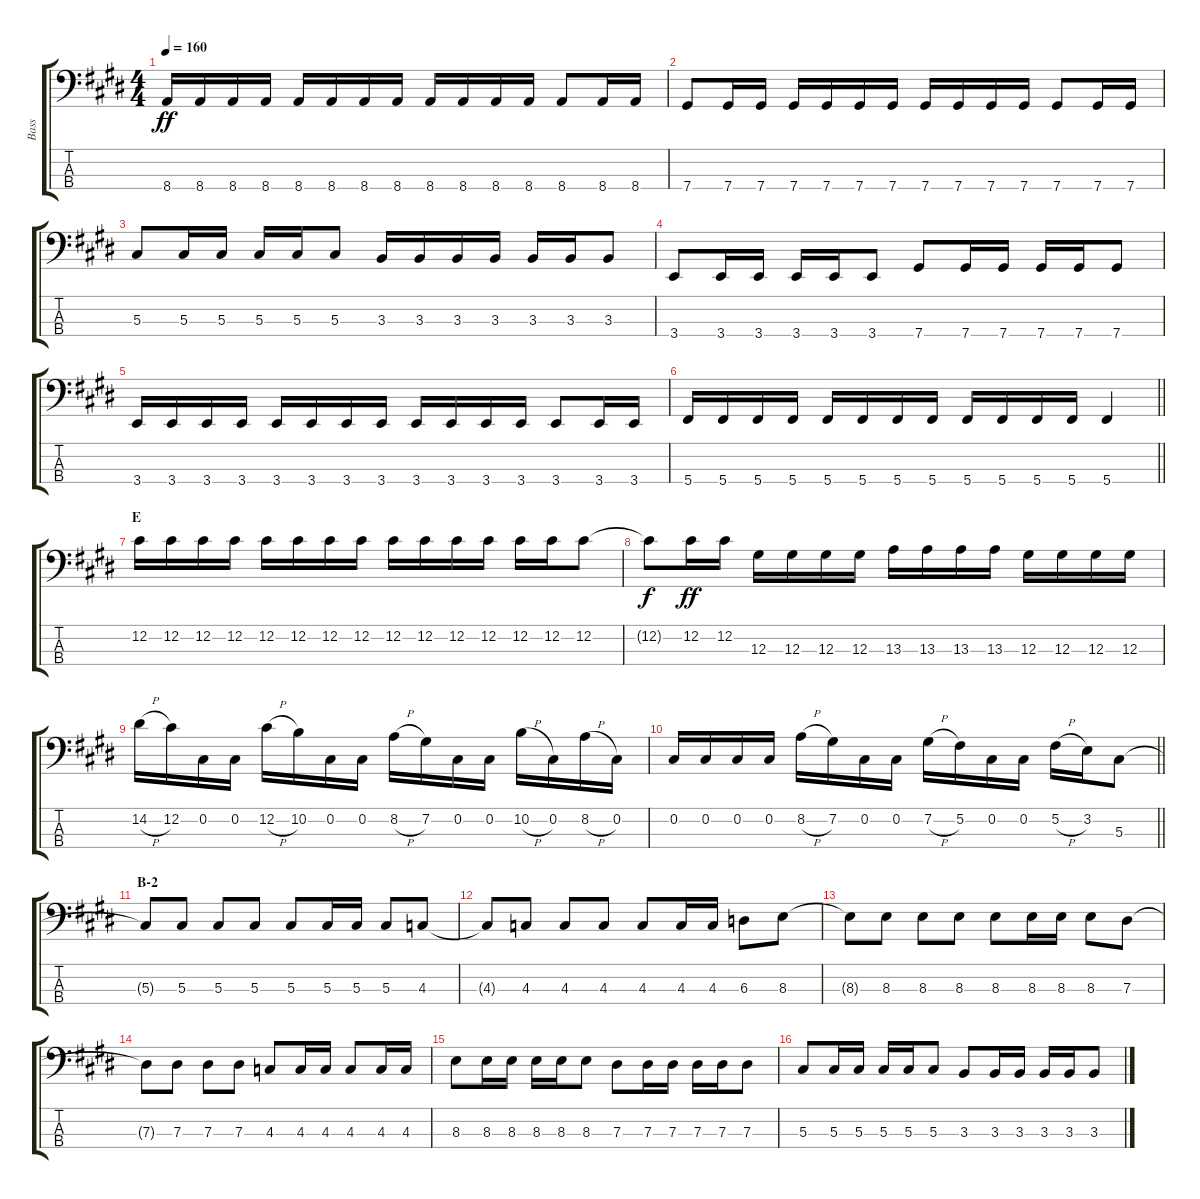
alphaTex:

\track ("Bass" "Bass") {instrument electricbasspick}
\staff {score tabs}
\tuning (Gb2 Db2 Ab1 Db1) {hide}
\ts (4 4)
\tempo 160
\clef f4
\ks e
8.4.16{dy ff} 8.4.16 8.4.16 8.4.16 8.4.16 8.4.16 8.4.16 8.4.16 8.4.16 8.4.16 8.4.16 8.4.16 8.4.8 8.4.16 8.4.16 |
7.4.8 7.4.16 7.4.16 7.4.16 7.4.16 7.4.16 7.4.16 7.4.16 7.4.16 7.4.16 7.4.16 7.4.8 7.4.16 7.4.16 |
5.3.8 5.3.16 5.3.16 5.3.16 5.3.16 5.3.8 3.3.16 3.3.16 3.3.16 3.3.16 3.3.16 3.3.16 3.3.8 |
3.4.8 3.4.16 3.4.16 3.4.16 3.4.16 3.4.8 7.4.8 7.4.16 7.4.16 7.4.16 7.4.16 7.4.8 |
3.4.16 3.4.16 3.4.16 3.4.16 3.4.16 3.4.16 3.4.16 3.4.16 3.4.16 3.4.16 3.4.16 3.4.16 3.4.8 3.4.16 3.4.16 |
\barLineRight lightlight
5.4.16 5.4.16 5.4.16 5.4.16 5.4.16 5.4.16 5.4.16 5.4.16 5.4.16 5.4.16 5.4.16 5.4.16 5.4.4 |
\section ("" "E")
12.2.16 12.2.16 12.2.16 12.2.16 12.2.16 12.2.16 12.2.16 12.2.16 12.2.16 12.2.16 12.2.16 12.2.16 12.2.16 12.2.16 12.2.8 |
12.2{t}.8{dy f} 12.2.16{dy ff} 12.2.16 12.3.16 12.3.16 12.3.16 12.3.16 13.3.16 13.3.16 13.3.16 13.3.16 12.3.16 12.3.16 12.3.16 12.3.16 |
14.2{h}.16 12.2.16 0.2.16 0.2.16 12.2{h}.16 10.2.16 0.2.16 0.2.16 8.2{h}.16 7.2.16 0.2.16 0.2.16 10.2{h}.16 0.2.16 8.2{h}.16 0.2.16 |
\barLineRight lightlight
0.2.16 0.2.16 0.2.16 0.2.16 8.2{h}.16 7.2.16 0.2.16 0.2.16 7.2{h}.16 5.2.16 0.2.16 0.2.16 5.2{h}.16 3.2.16 5.3.8 |
\section ("" "B-2")
5.3{t}.8 5.3.8 5.3.8 5.3.8 5.3.8 5.3.16 5.3.16 5.3.8 4.3.8 |
4.3{t}.8 4.3.8 4.3.8 4.3.8 4.3.8 4.3.16 4.3.16 6.3.8 8.3.8 |
8.3{t}.8 8.3.8 8.3.8 8.3.8 8.3.8 8.3.16 8.3.16 8.3.8 7.3.8 |
7.3{t}.8 7.3.8 7.3.8 7.3.8 4.3.8 4.3.16 4.3.16 4.3.8 4.3.16 4.3.16 |
8.3.8 8.3.16 8.3.16 8.3.16 8.3.16 8.3.8 7.3.8 7.3.16 7.3.16 7.3.16 7.3.16 7.3.8 |
5.3.8 5.3.16 5.3.16 5.3.16 5.3.16 5.3.8 3.3.8 3.3.16 3.3.16 3.3.16 3.3.16 3.3.8
